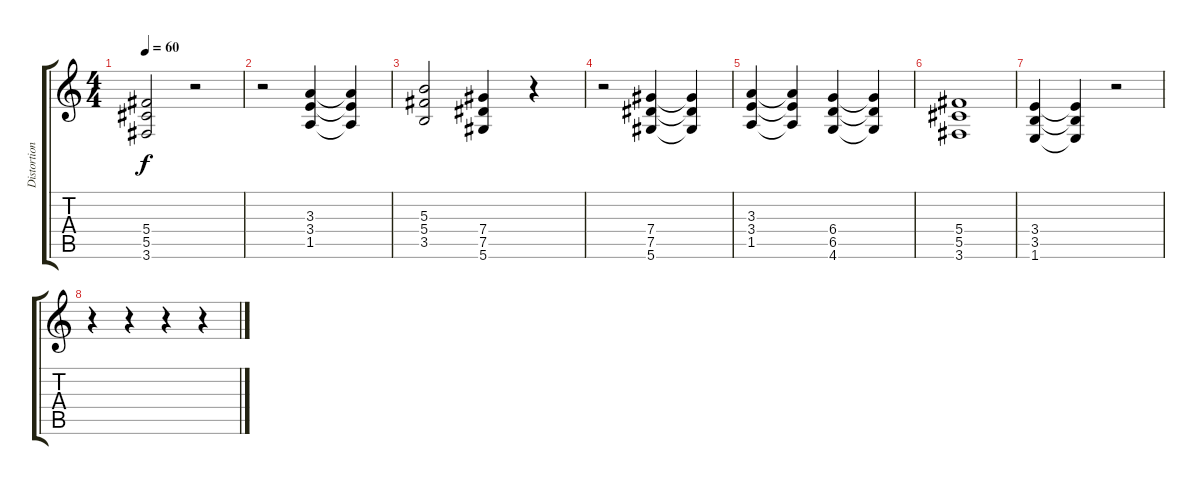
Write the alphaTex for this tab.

\track ("Distortion Guitar" "Distortion") {instrument distortionguitar}
\staff {score tabs}
\tuning (Eb4 Bb3 Gb3 Db3 Ab2 Eb2) {hide}
\ts (4 4)
\tempo 60
\clef g2
\ks c
(5.4 5.5 3.6).2{dy f} r.2 |
r.2 (3.3 3.4 1.5).4 (3.3{t} 3.4{t} 1.5{t}).4 |
(5.3 5.4 3.5).2 (7.4 7.5 5.6).4 r.4 |
r.2 (7.4 7.5 5.6).4 (7.4{t} 7.5{t} 5.6{t}).4 |
(3.3 3.4 1.5).4 (3.3{t} 3.4{t} 1.5{t}).4 (6.4 6.5 4.6).4 (6.4{t} 6.5{t} 4.6{t}).4 |
(5.4 5.5 3.6).1 |
(3.4 3.5 1.6).4 (3.4{t} 3.5{t} 1.6{t}).4 r.2 |
r.4 r.4 r.4 r.4
